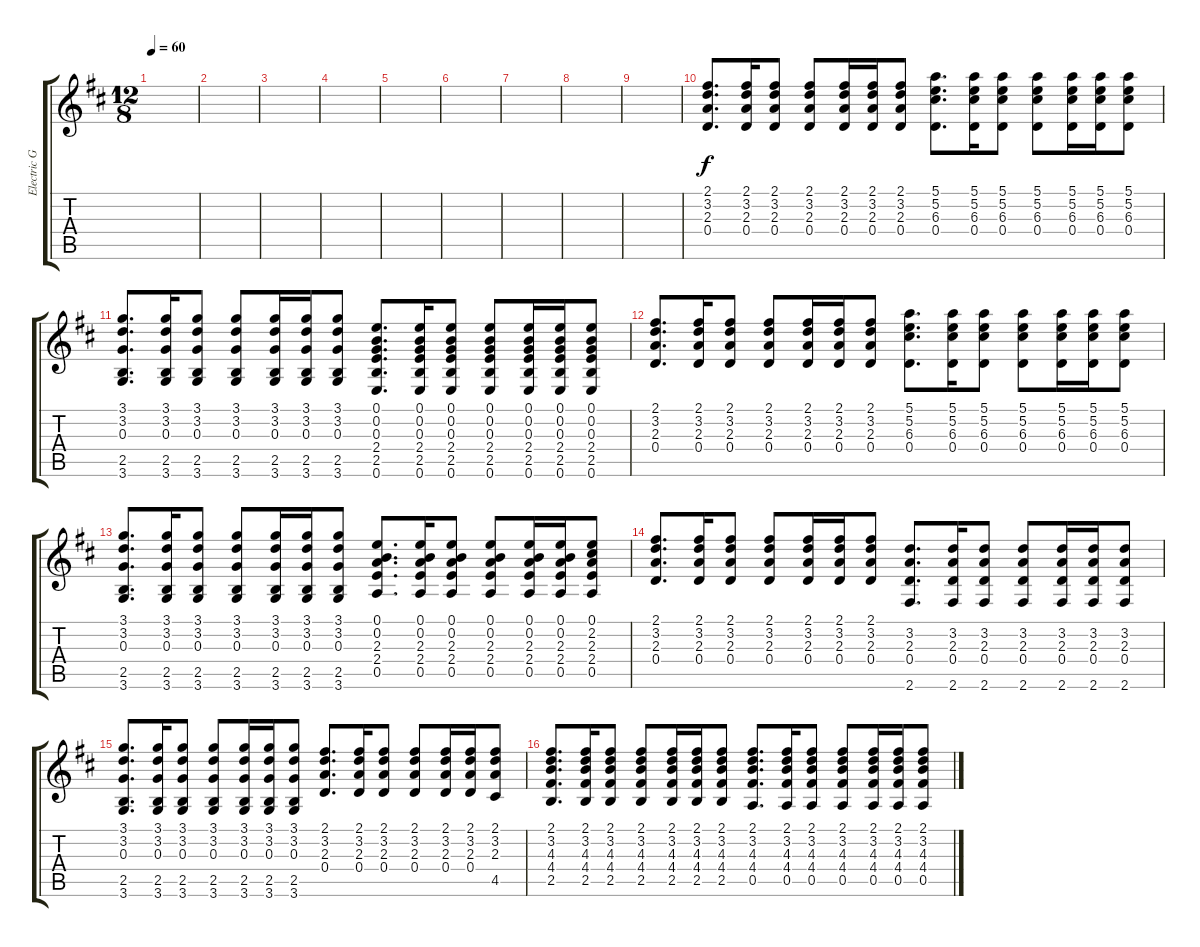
\track ("Electric Guitar I - John Petrucci" "Electric G") {instrument distortionguitar}
\staff {score tabs}
\tuning (E4 B3 G3 D3 A2 E2) {hide}
\ts (12 8)
\tempo 60
\clef g2
\ks d
|
|
|
|
|
\ks bminor
|
|
|
|
(2.1 3.2 2.3 0.4).8{d instrument acousticguitarsteel} (2.1 3.2 2.3 0.4).16 (2.1 3.2 2.3 0.4).8 (2.1 3.2 2.3 0.4).8 (2.1 3.2 2.3 0.4).16 (2.1 3.2 2.3 0.4).16 (2.1 3.2 2.3 0.4).8 (5.1 5.2 6.3 0.4).8{d} (5.1 5.2 6.3 0.4).16 (5.1 5.2 6.3 0.4).8 (5.1 5.2 6.3 0.4).8 (5.1 5.2 6.3 0.4).16 (5.1 5.2 6.3 0.4).16 (5.1 5.2 6.3 0.4).8 |
(3.1 3.2 0.3 2.5 3.6).8{d} (3.1 3.2 0.3 2.5 3.6).16 (3.1 3.2 0.3 2.5 3.6).8 (3.1 3.2 0.3 2.5 3.6).8 (3.1 3.2 0.3 2.5 3.6).16 (3.1 3.2 0.3 2.5 3.6).16 (3.1 3.2 0.3 2.5 3.6).8 (0.1 0.2 0.3 2.4 2.5 0.6).8{d} (0.1 0.2 0.3 2.4 2.5 0.6).16 (0.1 0.2 0.3 2.4 2.5 0.6).8 (0.1 0.2 0.3 2.4 2.5 0.6).8 (0.1 0.2 0.3 2.4 2.5 0.6).16 (0.1 0.2 0.3 2.4 2.5 0.6).16 (0.1 0.2 0.3 2.4 2.5 0.6).8 |
(2.1 3.2 2.3 0.4).8{d} (2.1 3.2 2.3 0.4).16 (2.1 3.2 2.3 0.4).8 (2.1 3.2 2.3 0.4).8 (2.1 3.2 2.3 0.4).16 (2.1 3.2 2.3 0.4).16 (2.1 3.2 2.3 0.4).8 (5.1 5.2 6.3 0.4).8{d} (5.1 5.2 6.3 0.4).16 (5.1 5.2 6.3 0.4).8 (5.1 5.2 6.3 0.4).8 (5.1 5.2 6.3 0.4).16 (5.1 5.2 6.3 0.4).16 (5.1 5.2 6.3 0.4).8 |
(3.1 3.2 0.3 2.5 3.6).8{d} (3.1 3.2 0.3 2.5 3.6).16 (3.1 3.2 0.3 2.5 3.6).8 (3.1 3.2 0.3 2.5 3.6).8 (3.1 3.2 0.3 2.5 3.6).16 (3.1 3.2 0.3 2.5 3.6).16 (3.1 3.2 0.3 2.5 3.6).8 (0.1 0.2 2.3 2.4 0.5).8{d} (0.1 0.2 2.3 2.4 0.5).16 (0.1 0.2 2.3 2.4 0.5).8 (0.1 0.2 2.3 2.4 0.5).8 (0.1 0.2 2.3 2.4 0.5).16 (0.1 0.2 2.3 2.4 0.5).16 (0.1 2.2 2.3 2.4 0.5).8 |
(2.1 3.2 2.3 0.4).8{d} (2.1 3.2 2.3 0.4).16 (2.1 3.2 2.3 0.4).8 (2.1 3.2 2.3 0.4).8 (2.1 3.2 2.3 0.4).16 (2.1 3.2 2.3 0.4).16 (2.1 3.2 2.3 0.4).8 (3.2 2.3 0.4 2.6).8{d} (3.2 2.3 0.4 2.6).16 (3.2 2.3 0.4 2.6).8 (3.2 2.3 0.4 2.6).8 (3.2 2.3 0.4 2.6).16 (3.2 2.3 0.4 2.6).16 (3.2 2.3 0.4 2.6).8 |
(3.1 3.2 0.3 2.5 3.6).8{d} (3.1 3.2 0.3 2.5 3.6).16 (3.1 3.2 0.3 2.5 3.6).8 (3.1 3.2 0.3 2.5 3.6).8 (3.1 3.2 0.3 2.5 3.6).16 (3.1 3.2 0.3 2.5 3.6).16 (3.1 3.2 0.3 2.5 3.6).8 (2.1 3.2 2.3 0.4).8{d} (2.1 3.2 2.3 0.4).16 (2.1 3.2 2.3 0.4).8 (2.1 3.2 2.3 0.4).8 (2.1 3.2 2.3 0.4).16 (2.1 3.2 2.3 0.4).16 (2.1 3.2 2.3 4.5).8 |
(2.1 3.2 4.3 4.4 2.5).8{d} (2.1 3.2 4.3 4.4 2.5).16 (2.1 3.2 4.3 4.4 2.5).8 (2.1 3.2 4.3 4.4 2.5).8 (2.1 3.2 4.3 4.4 2.5).16 (2.1 3.2 4.3 4.4 2.5).16 (2.1 3.2 4.3 4.4 2.5).8 (2.1 3.2 4.3 4.4 0.5).8{d} (2.1 3.2 4.3 4.4 0.5).16 (2.1 3.2 4.3 4.4 0.5).8 (2.1 3.2 4.3 4.4 0.5).8 (2.1 3.2 4.3 4.4 0.5).16 (2.1 3.2 4.3 4.4 0.5).16 (2.1 3.2 4.3 4.4 0.5).8
